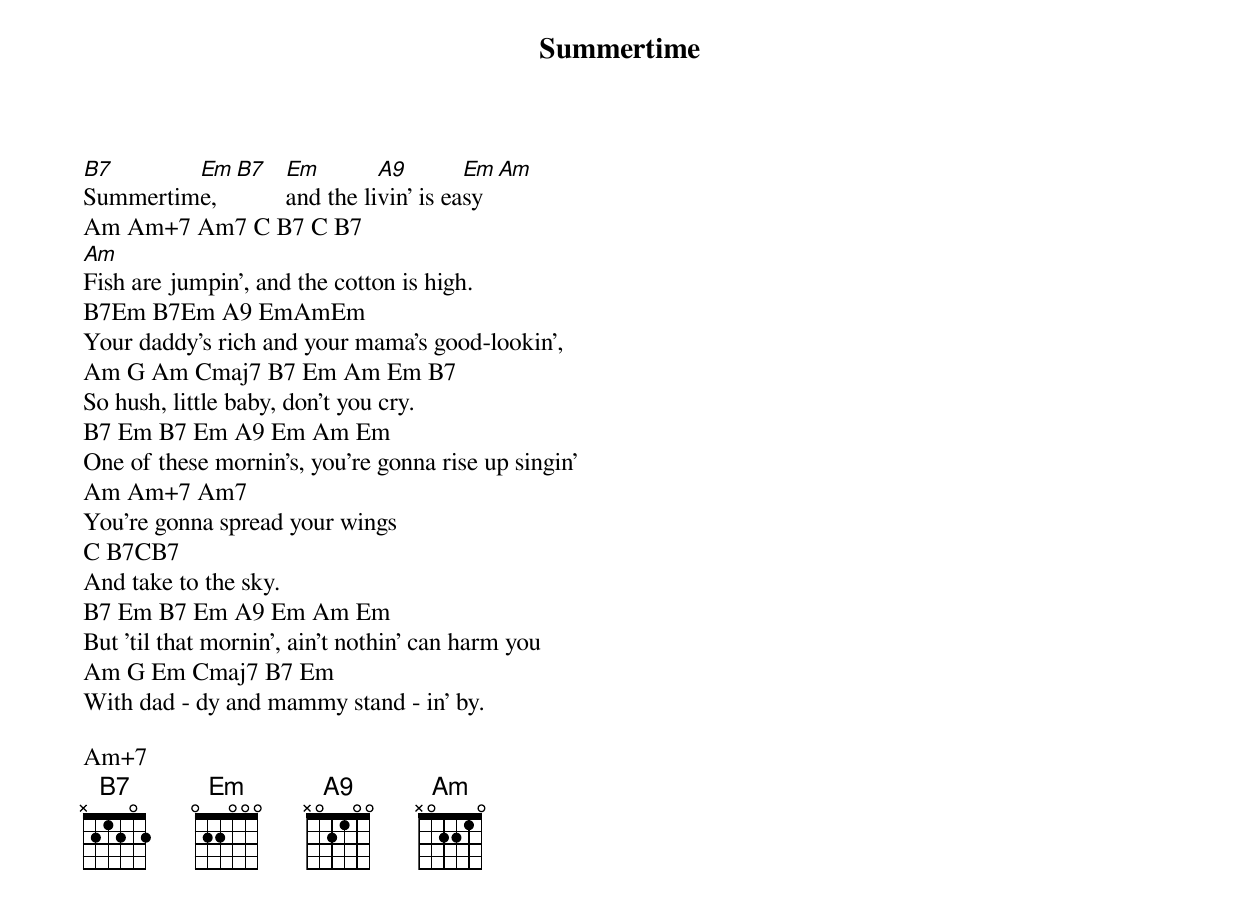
{t:Summertime}
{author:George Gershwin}
[B7]Summertim[Em]e, [B7]   [Em]and the li[A9]vin' is ea[Em]sy[Am]
Am Am+7 Am7 C B7 C B7
[Am]Fish are jumpin', and the cotton is high.
B7Em B7Em A9 EmAmEm
Your daddy's rich and your mama's good-lookin',
Am G Am Cmaj7 B7 Em Am Em B7
So hush, little baby, don't you cry.
B7 Em B7 Em A9 Em Am Em
One of these mornin's, you're gonna rise up singin'
Am Am+7 Am7
You're gonna spread your wings
C B7CB7
And take to the sky.
B7 Em B7 Em A9 Em Am Em
But 'til that mornin', ain't nothin' can harm you
Am G Em Cmaj7 B7 Em
With dad - dy and mammy stand - in' by.

Am+7
